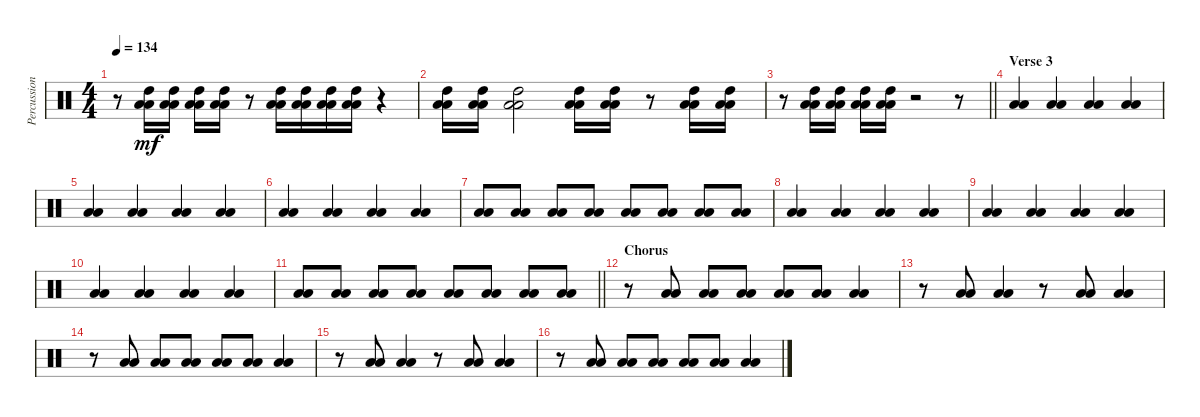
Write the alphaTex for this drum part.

\track ("Percussion 1 - Shawn" "Percussion") {instrument percussion}
\staff {score}
\articulation defaults
\ts (4 4)
\tempo 134
\clef neutral
\ks c
r.8{dy mf} ("High Tom (hit)" "Low Tom (hit)" "Low Floor Tom (hit)").16 ("High Tom (hit)" "Low Tom (hit)" "Low Floor Tom (hit)").16 ("High Tom (hit)" "Low Tom (hit)" "Low Floor Tom (hit)").16 ("High Tom (hit)" "Low Tom (hit)" "Low Floor Tom (hit)").16 r.8 ("High Tom (hit)" "Low Tom (hit)" "Low Floor Tom (hit)").16 ("High Tom (hit)" "Low Tom (hit)" "Low Floor Tom (hit)").16 ("High Tom (hit)" "Low Tom (hit)" "Low Floor Tom (hit)").16 ("High Tom (hit)" "Low Tom (hit)" "Low Floor Tom (hit)").16 r.4 |
("High Tom (hit)" "Low Tom (hit)" "Low Floor Tom (hit)").16 ("High Tom (hit)" "Low Tom (hit)" "Low Floor Tom (hit)").16 ("High Tom (hit)" "Low Tom (hit)" "Low Floor Tom (hit)").2 ("High Tom (hit)" "Low Tom (hit)" "Low Floor Tom (hit)").16 ("High Tom (hit)" "Low Tom (hit)" "Low Floor Tom (hit)").16 r.8 ("High Tom (hit)" "Low Tom (hit)" "Low Floor Tom (hit)").16 ("High Tom (hit)" "Low Tom (hit)" "Low Floor Tom (hit)").16 |
\barLineRight lightlight
r.8 ("High Tom (hit)" "Low Tom (hit)" "Low Floor Tom (hit)").16 ("High Tom (hit)" "Low Tom (hit)" "Low Floor Tom (hit)").16 ("High Tom (hit)" "Low Tom (hit)" "Low Floor Tom (hit)").16 ("High Tom (hit)" "Low Tom (hit)" "Low Floor Tom (hit)").16 r.2 r.8 |
\section ("" "Verse 3")
("Low Floor Tom (hit)" "Low Floor Tom (hit)").4 ("Low Tom (hit)" "Low Tom (hit)").4 ("Low Floor Tom (hit)" "Low Floor Tom (hit)").4 ("Low Tom (hit)" "Low Tom (hit)").4 |
("Low Floor Tom (hit)" "Low Floor Tom (hit)").4 ("Low Tom (hit)" "Low Tom (hit)").4 ("Low Floor Tom (hit)" "Low Floor Tom (hit)").4 ("Low Tom (hit)" "Low Tom (hit)").4 |
("Low Floor Tom (hit)" "Low Floor Tom (hit)").4 ("Low Tom (hit)" "Low Tom (hit)").4 ("Low Floor Tom (hit)" "Low Floor Tom (hit)").4 ("Low Tom (hit)" "Low Tom (hit)").4 |
("Low Tom (hit)" "Low Floor Tom (hit)").8 ("Low Tom (hit)" "Low Floor Tom (hit)").8 ("Low Tom (hit)" "Low Floor Tom (hit)").8 ("Low Tom (hit)" "Low Floor Tom (hit)").8 ("Low Tom (hit)" "Low Floor Tom (hit)").8 ("Low Tom (hit)" "Low Floor Tom (hit)").8 ("Low Tom (hit)" "Low Floor Tom (hit)").8 ("Low Tom (hit)" "Low Floor Tom (hit)").8 |
("Low Floor Tom (hit)" "Low Floor Tom (hit)").4 ("Low Tom (hit)" "Low Tom (hit)").4 ("Low Floor Tom (hit)" "Low Floor Tom (hit)").4 ("Low Tom (hit)" "Low Tom (hit)").4 |
("Low Floor Tom (hit)" "Low Floor Tom (hit)").4 ("Low Tom (hit)" "Low Tom (hit)").4 ("Low Floor Tom (hit)" "Low Floor Tom (hit)").4 ("Low Tom (hit)" "Low Tom (hit)").4 |
("Low Floor Tom (hit)" "Low Floor Tom (hit)").4 ("Low Tom (hit)" "Low Tom (hit)").4 ("Low Floor Tom (hit)" "Low Floor Tom (hit)").4 ("Low Tom (hit)" "Low Tom (hit)").4 |
\barLineRight lightlight
("Low Tom (hit)" "Low Floor Tom (hit)").8 ("Low Tom (hit)" "Low Floor Tom (hit)").8 ("Low Tom (hit)" "Low Floor Tom (hit)").8 ("Low Tom (hit)" "Low Floor Tom (hit)").8 ("Low Tom (hit)" "Low Floor Tom (hit)").8 ("Low Tom (hit)" "Low Floor Tom (hit)").8 ("Low Tom (hit)" "Low Floor Tom (hit)").8 ("Low Tom (hit)" "Low Floor Tom (hit)").8 |
\section ("" "Chorus")
r.8 ("Low Tom (hit)" "Low Floor Tom (hit)").8 ("Low Tom (hit)" "Low Floor Tom (hit)").8 ("Low Tom (hit)" "Low Floor Tom (hit)").8 ("Low Tom (hit)" "Low Floor Tom (hit)").8 ("Low Tom (hit)" "Low Floor Tom (hit)").8 ("Low Tom (hit)" "Low Floor Tom (hit)").4 |
r.8 ("Low Tom (hit)" "Low Floor Tom (hit)").8 ("Low Tom (hit)" "Low Floor Tom (hit)").4 r.8 ("Low Tom (hit)" "Low Floor Tom (hit)").8 ("Low Tom (hit)" "Low Floor Tom (hit)").4 |
r.8 ("Low Tom (hit)" "Low Floor Tom (hit)").8 ("Low Tom (hit)" "Low Floor Tom (hit)").8 ("Low Tom (hit)" "Low Floor Tom (hit)").8 ("Low Tom (hit)" "Low Floor Tom (hit)").8 ("Low Tom (hit)" "Low Floor Tom (hit)").8 ("Low Tom (hit)" "Low Floor Tom (hit)").4 |
r.8 ("Low Tom (hit)" "Low Floor Tom (hit)").8 ("Low Tom (hit)" "Low Floor Tom (hit)").4 r.8 ("Low Tom (hit)" "Low Floor Tom (hit)").8 ("Low Tom (hit)" "Low Floor Tom (hit)").4 |
r.8 ("Low Tom (hit)" "Low Floor Tom (hit)").8 ("Low Tom (hit)" "Low Floor Tom (hit)").8 ("Low Tom (hit)" "Low Floor Tom (hit)").8 ("Low Tom (hit)" "Low Floor Tom (hit)").8 ("Low Tom (hit)" "Low Floor Tom (hit)").8 ("Low Tom (hit)" "Low Floor Tom (hit)").4
